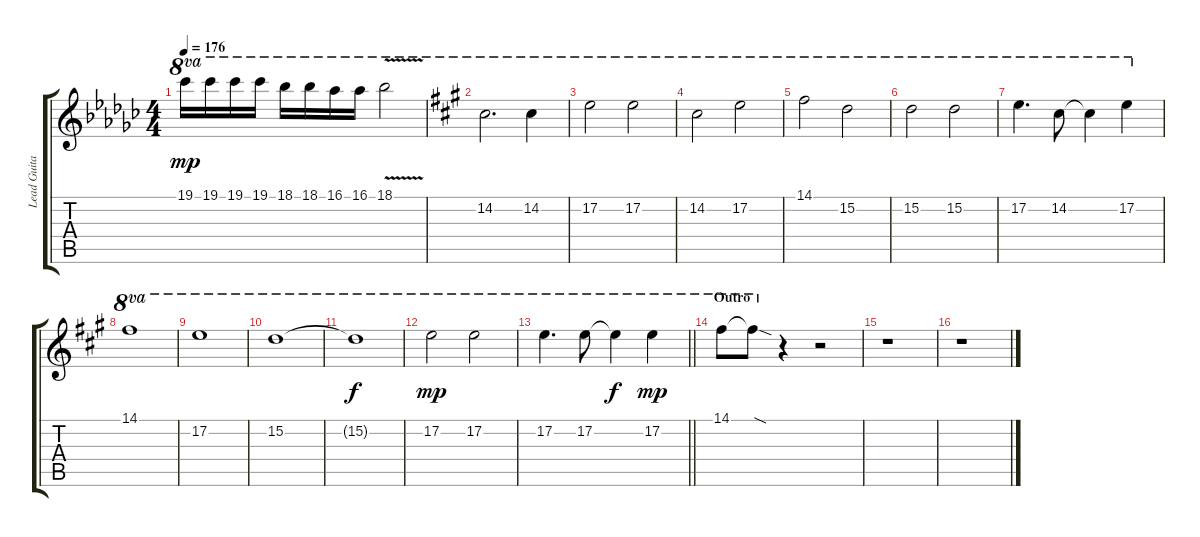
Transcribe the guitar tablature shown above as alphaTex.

\track ("Lead Guitar B" "Lead Guita") {instrument overdrivenguitar}
\staff {score tabs}
\tuning (E4 B3 G3 D3 A2 E2) {hide}
\ts (4 4)
\tempo 176
\clef g2
\ks ebminor
19.1.16{ot 8va dy mp} 19.1.16{ot 8va} 19.1.16{ot 8va} 19.1.16{ot 8va} 18.1.16{ot 8va} 18.1.16{ot 8va} 16.1.16{ot 8va} 16.1.16{ot 8va} 18.1{v}.2{ot 8va} |
\ks f#minor
14.2.2{d ot 8va} 14.2.4{ot 8va} |
17.2.2{ot 8va} 17.2.2{ot 8va} |
14.2.2{ot 8va} 17.2.2{ot 8va} |
14.1.2{ot 8va} 15.2.2{ot 8va} |
15.2.2{ot 8va} 15.2.2{ot 8va} |
17.2.4{d ot 8va} 14.2.8{ot 8va} 14.2{t}.4{ot 8va} 17.2.4{ot 8va} |
14.1.1{ot 8va} |
17.2.1{ot 8va} |
15.2.1{ot 8va} |
15.2{t}.1{ot 8va dy f} |
17.2.2{ot 8va dy mp} 17.2.2{ot 8va} |
\barLineRight lightlight
17.2.4{d ot 8va} 17.2.8{ot 8va} 17.2{t}.4{ot 8va dy f} 17.2.4{ot 8va dy mp} |
\section ("" "Outro")
14.1.8{ot 8va} 14.1{sod t}.8{ot 8va} r.4 r.2 |
r.1 |
r.1
